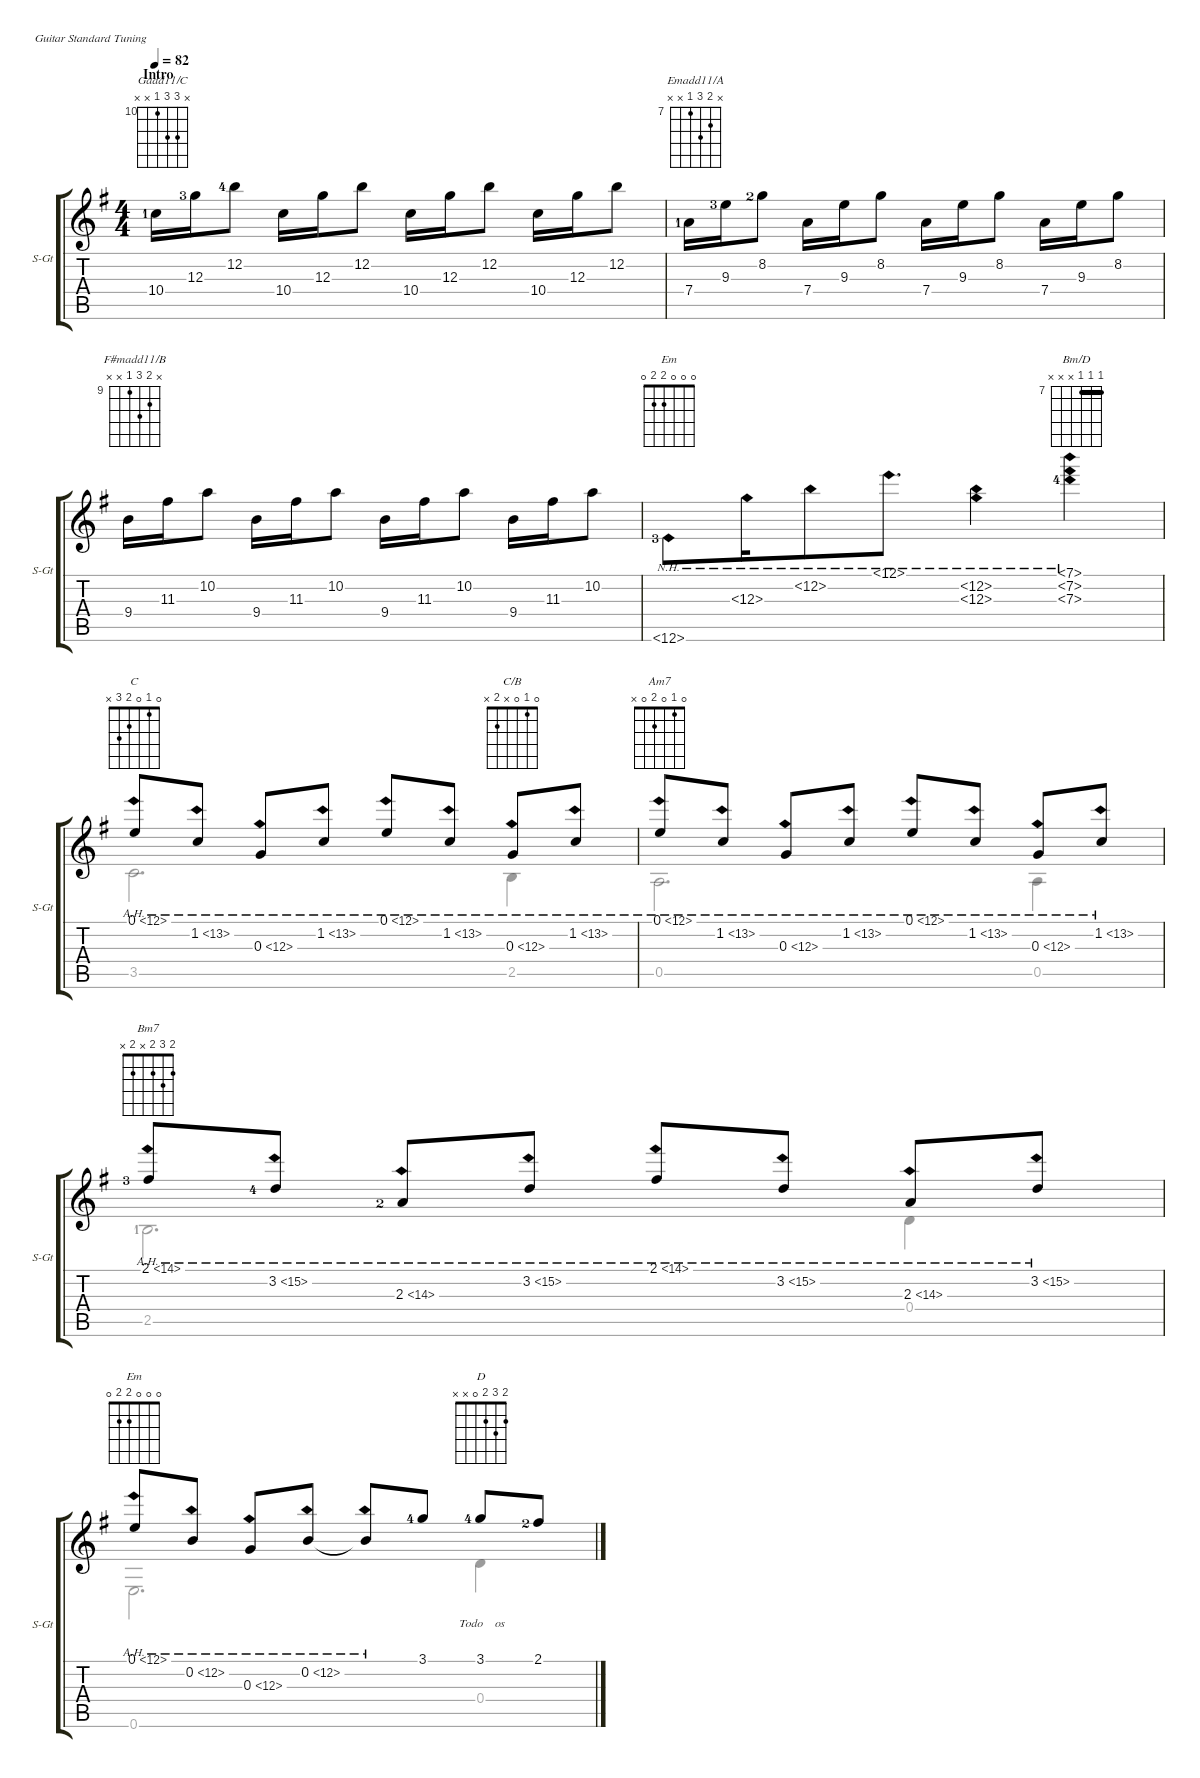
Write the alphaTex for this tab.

\defaultSystemsLayout 4
\hideDynamics
\bracketExtendMode groupsimilarinstruments
\singleTrackTrackNamePolicy allsystems
\firstSystemTrackNameOrientation horizontal
\otherSystemsTrackNameOrientation horizontal
\chordDiagramsInScore
\defaultBarNumberDisplay Hide
\track ("Classical Guitar" "S-Gt") {instrument acousticguitarnylon}
\staff {score tabs}
\tuning (E4 B3 G3 D3 A2 E2)
\chord ("Gadd11/C" x 12 12 10 x x) {firstfret 10 showdiagram false}
\chord ("Emadd11/A" x 8 9 7 x x) {firstfret 7 showdiagram false}
\chord ("F#madd11/B" x 10 11 9 x x) {firstfret 9 showdiagram false}
\chord ("Em" 0 0 0 x x 0) {showdiagram false}
\chord ("Bm/D" 7 7 7 x x x) {firstfret 7 showdiagram false barre (7 7)}
\chord ("C" 0 1 0 2 3 x) {showdiagram false}
\chord ("C/B" 0 1 0 x 2 x) {showdiagram false}
\chord ("Am7" 0 1 0 2 0 x) {showdiagram false}
\chord ("Bm7" 2 3 2 x 2 x) {showdiagram false}
\chord ("Em" 0 0 0 2 2 0) {showdiagram false}
\chord ("D" 2 3 2 0 x x) {showdiagram false}
\voice
\ts (4 4)
\section ("" "Intro ")
\tempo 82
\clef g2
\ks eminor
10.4{lf 2 acc forcenatural}.16{ch "Gadd11/C" dy mf instrument acousticguitarnylon beam Down} 12.3{lf 4 acc forcenatural}.16{beam Down} 12.2{lf 5 acc forcenatural}.8{beam Down} 10.4{acc forcenatural}.16{beam Down} 12.3{acc forcenatural}.16{beam Down} 12.2{acc forcenatural}.8{beam Down} 10.4{acc forcenatural}.16{beam Down} 12.3{acc forcenatural}.16{beam Down} 12.2{acc forcenatural}.8{beam Down} 10.4{acc forcenatural}.16{beam Down} 12.3{acc forcenatural}.16{beam Down} 12.2{acc forcenatural}.8{beam Down} |
7.4{lf 2 acc forcenatural}.16{ch "Emadd11/A" beam Down} 9.3{lf 4 acc forcenatural}.16{beam Down} 8.2{lf 3 acc forcenatural}.8{beam Down} 7.4{acc forcenatural}.16{beam Down} 9.3{acc forcenatural}.16{beam Down} 8.2{acc forcenatural}.8{beam Down} 7.4{acc forcenatural}.16{beam Down} 9.3{acc forcenatural}.16{beam Down} 8.2{acc forcenatural}.8{beam Down} 7.4{acc forcenatural}.16{beam Down} 9.3{acc forcenatural}.16{beam Down} 8.2{acc forcenatural}.8{beam Down} |
9.4{acc forcenatural}.16{ch "F#madd11/B" beam Down} 11.3{acc #}.16{beam Down} 10.2{acc forcenatural}.8{beam Down} 9.4{acc forcenatural}.16{beam Down} 11.3{acc #}.16{beam Down} 10.2{acc forcenatural}.8{beam Down} 9.4{acc forcenatural}.16{beam Down} 11.3{acc #}.16{beam Down} 10.2{acc forcenatural}.8{beam Down} 9.4{acc forcenatural}.16{beam Down} 11.3{acc #}.16{beam Down} 10.2{acc forcenatural}.8{beam Down} |
\scale
0.396525 12.6{nh lf 4 acc forcenatural}.8{ch "Em" beam Down} 12.3{nh acc forcenatural}.16{beam Down} 12.2{nh acc forcenatural}.8{beam Down beam merge} 12.1{nh acc forcenatural}.8{d beam Down} (12.2{nh acc forcenatural} 12.3{nh acc forcenatural}).4{beam Down} (7.1{nh acc forcenatural} 7.2{nh acc #} 7.3{nh lf 5 acc forcenatural}).4{ch "Bm/D" beam Down} |
\scale
0.30385 0.1{ah 12 acc forcenatural}.8{ch "C" beam Up} 1.2{ah 12 acc forcenatural}.8{beam Up} 0.3{ah 12 acc forcenatural}.8{beam Up} 1.2{ah 12 acc forcenatural}.8{beam Up} 0.1{ah 12 acc forcenatural}.8{beam Up} 1.2{ah 12 acc forcenatural}.8{beam Up} 0.3{ah 12 acc forcenatural}.8{ch "C/B" beam Up} 1.2{ah 12 acc forcenatural}.8{beam Up} |
\scale
0.299245 0.1{ah 12 acc forcenatural}.8{ch "Am7" beam Up} 1.2{ah 12 acc forcenatural}.8{beam Up} 0.3{ah 12 acc forcenatural}.8{beam Up} 1.2{ah 12 acc forcenatural}.8{beam Up} 0.1{ah 12 acc forcenatural}.8{beam Up} 1.2{ah 12 acc forcenatural}.8{beam Up} 0.3{ah 12 acc forcenatural}.8{beam Up} 1.2{ah 12 acc forcenatural}.8{beam Up} |
\scale
0.385626 2.1{ah 12 lf 4 acc #}.8{ch "Bm7" beam Up} 3.2{ah 12 lf 5 acc forcenatural}.8{beam Up} 2.3{ah 12 lf 3 acc forcenatural}.8{beam Up} 3.2{ah 12 acc forcenatural}.8{beam Up} 2.1{ah 12 acc #}.8{beam Up} 3.2{ah 12 acc forcenatural}.8{beam Up} 2.3{ah 12 acc forcenatural}.8{beam Up} 3.2{ah 12 acc forcenatural}.8{beam Up} |
\scale
0.263559 0.1{ah 12 acc forcenatural}.8{ch "Em" beam Up} 0.2{ah 12 acc forcenatural}.8{beam Up} 0.3{ah 12 acc forcenatural}.8{beam Up} 0.2{ah 12 acc forcenatural}.8{beam Up} 0.2{ah 12 t acc forcenatural}.8{beam Up} 3.1{lf 5 acc forcenatural}.8{beam Up} 3.1{lf 5 acc forcenatural}.8{ch "D" lyrics (0 " Todo    os") lyrics (1 "") lyrics (2 "") lyrics (3 "") lyrics (4 "") beam Up} 2.1{lf 3 acc #}.8{beam Up}
\voice
\clef g2
\ottava regular
\simile none
\ks eminor
|
|
|
\scale
0.396525 |
\scale
0.30385 3.5{acc forcenatural}.2{d beam Down} 2.5{acc forcenatural}.4{beam Down} |
\scale
0.299245 0.5{acc forcenatural}.2{d beam Down} 0.5{acc forcenatural}.4{beam Down} |
\scale
0.385626 2.5{lf 2 acc forcenatural}.2{d beam Down} 0.4{acc forcenatural}.4{beam Down} |
\scale
0.263559 0.6{acc forcenatural}.2{d beam Down} 0.4{acc forcenatural}.4{beam Down}
